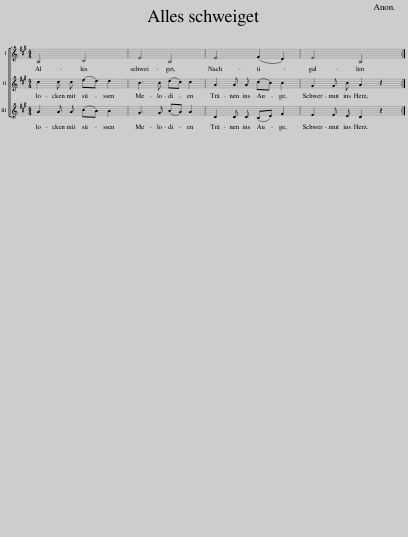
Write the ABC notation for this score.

X:1
%%score [ 1 2 3 ]
L:1/8
M:4/4
I:linebreak $
K:A
V:1 treble
V:2 treble
V:3 treble
V:1
 A,4 B,4 | E4 A,4 | E4 (F2 D2) | E4 A,4 :| %4
V:2
 c2 c c (ed) d2 | B3 B (dc) c2 | A2 A A (cB) B2 | G2 G B A2 z2 :| %4
V:3
 A2 A A (cB) B2 | G3 G (BA) A2 | C2 C C (B,D) F2 | E2 E D C2 z2 :| %4
